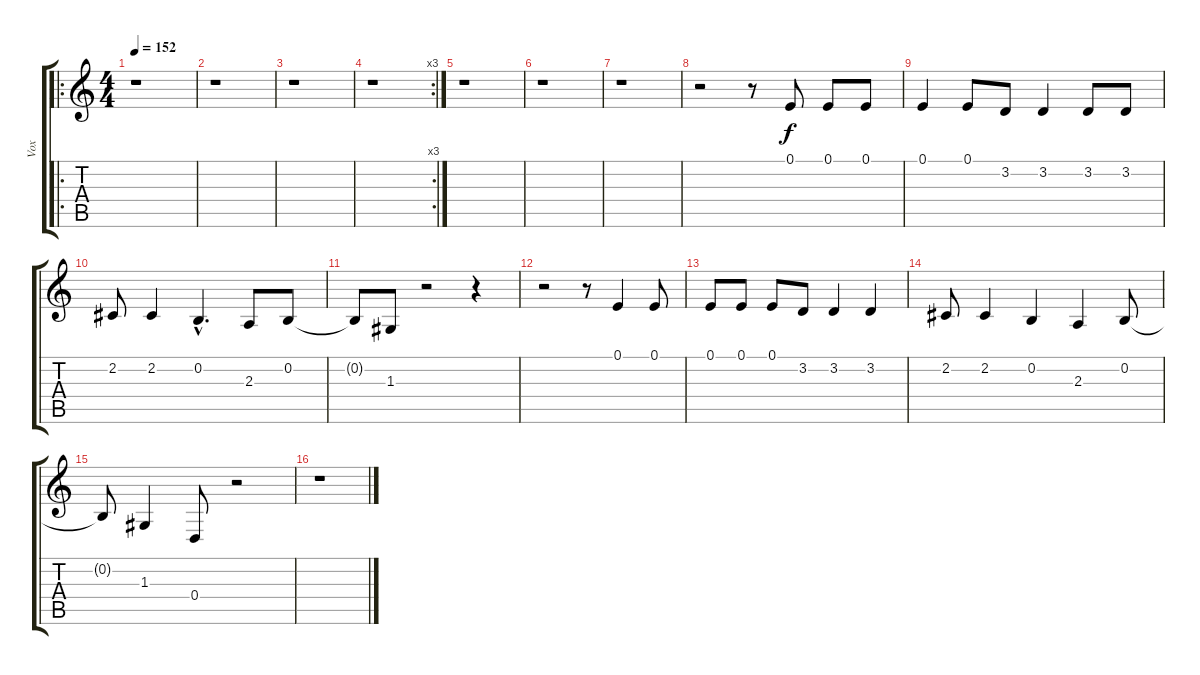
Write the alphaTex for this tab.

\track ("Vox" "Vox") {instrument bassoon}
\staff {score tabs}
\tuning (E4 B3 G3 D3 A2 E2) {hide}
\ro
\ts (4 4)
\tempo 152
\clef g2
\ks c
r.1{dy f instrument bassoon} |
r.1 |
r.1 |
\rc 3
r.1 |
r.1 |
r.1 |
r.1 |
r.2 r.8 0.1.8 0.1.8 0.1.8 |
0.1.4 0.1.8 3.2.8 3.2.4 3.2.8 3.2.8 |
2.2.8 2.2.4 0.2{hac}.4{d} 2.3.8 0.2.8 |
0.2{t}.8 1.3.8 r.2 r.4 |
r.2 r.8 0.1.4 0.1.8 |
0.1.8 0.1.8 0.1.8 3.2.8 3.2.4 3.2.4 |
2.2.8 2.2.4 0.2.4 2.3.4 0.2.8 |
0.2{t}.8 1.3.4 0.4.8 r.2 |
r.1
